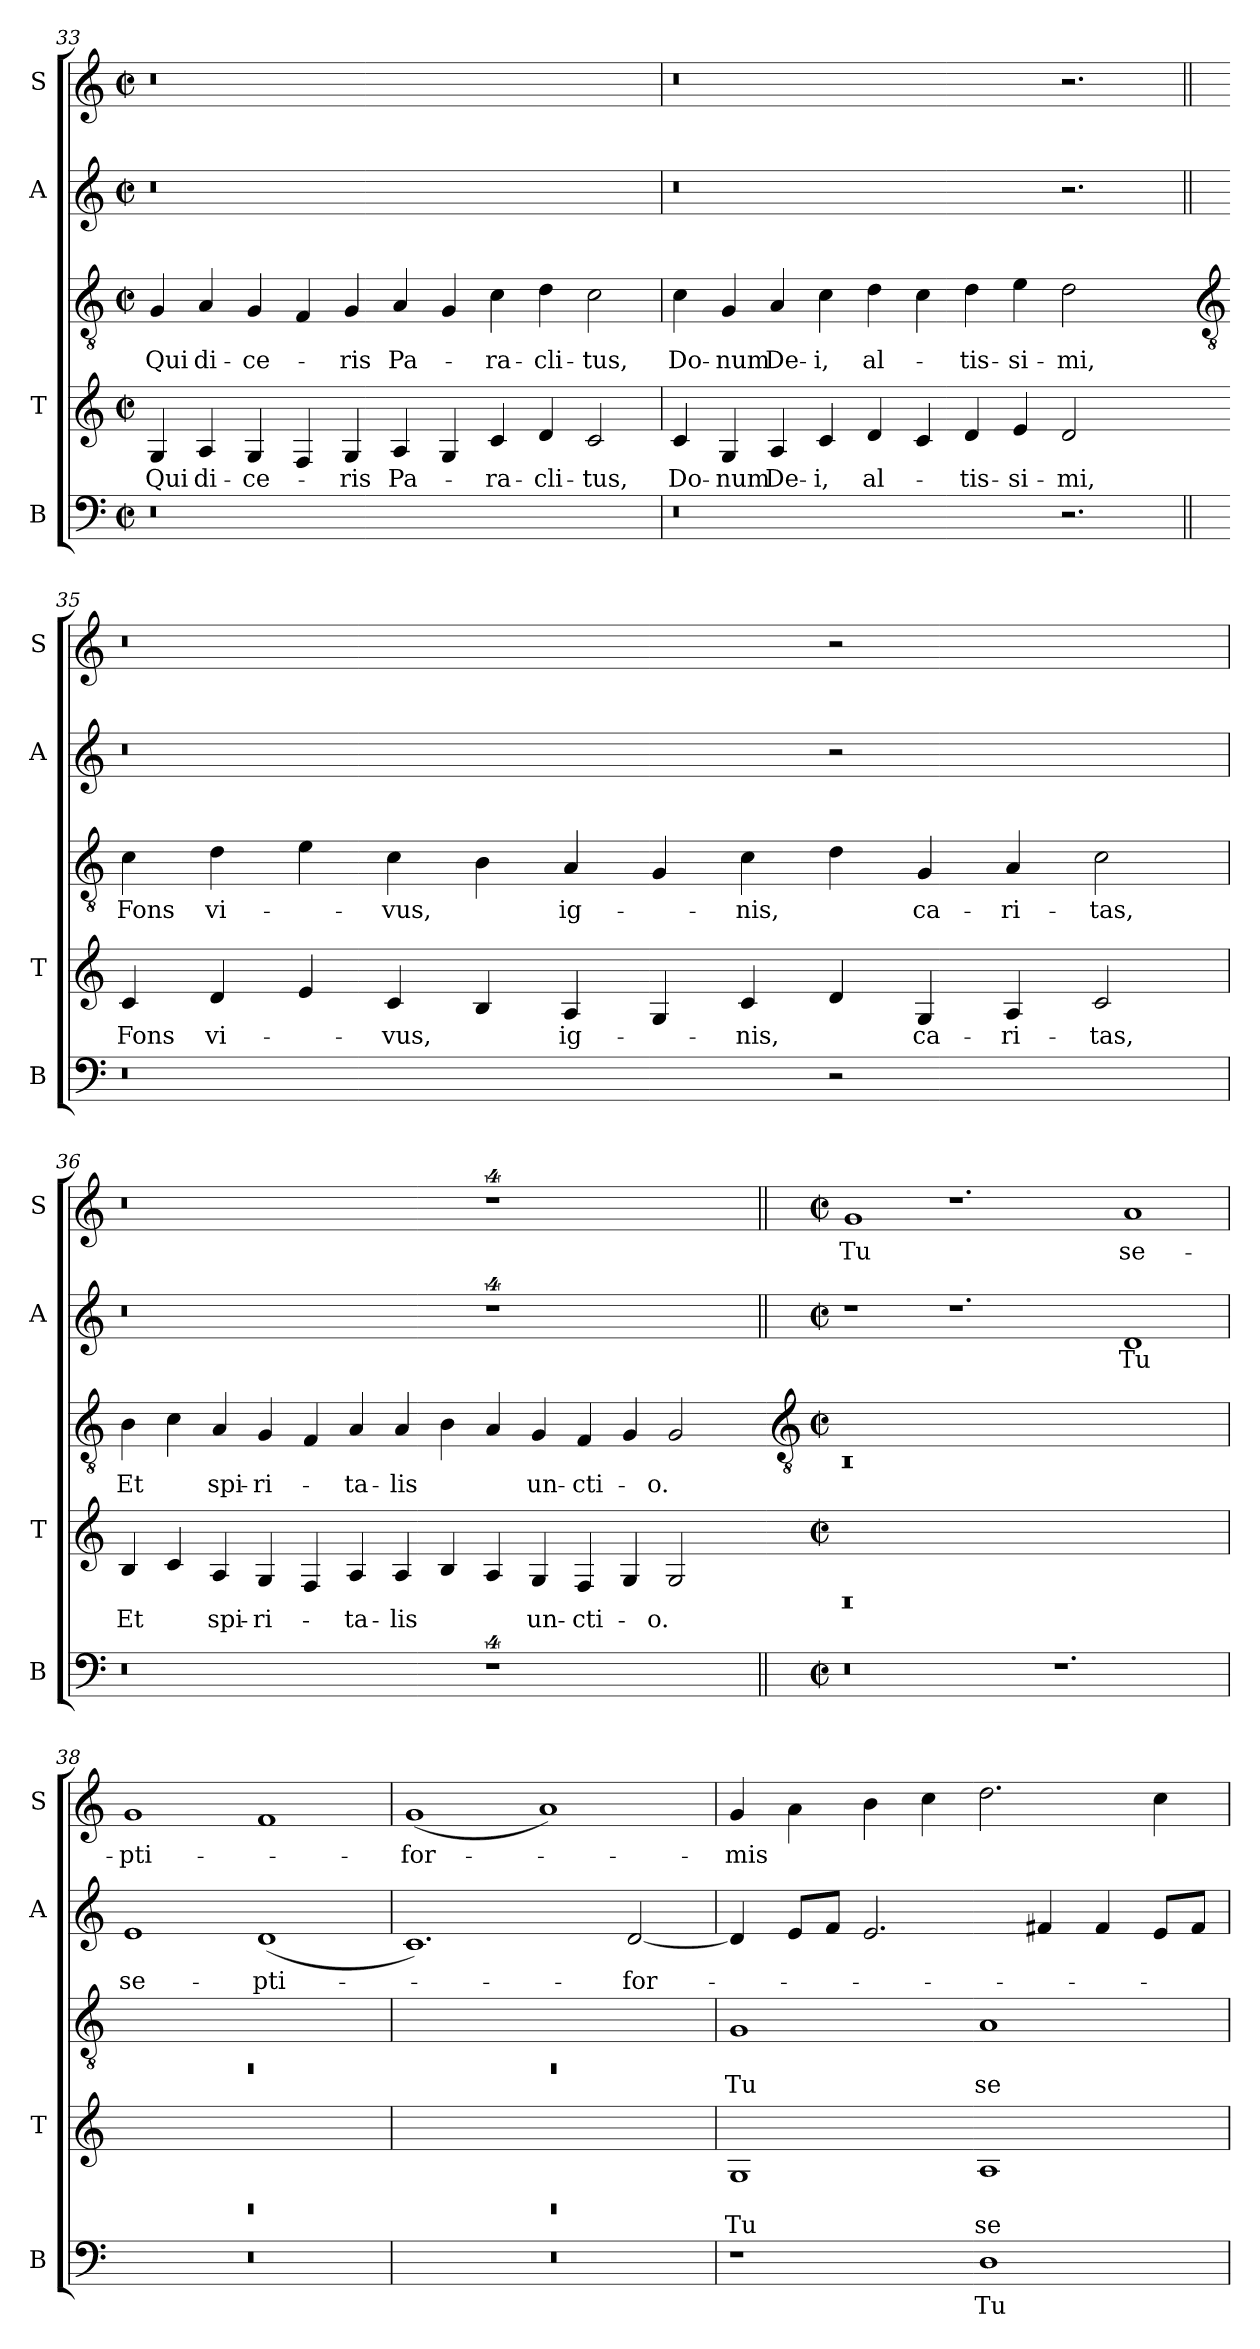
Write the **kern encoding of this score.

**kern	**text	**kern	**text	**kern	**text	**kern	**text	**kern	**text
*part4	*part4	*part3	*part3	*part3	*part3	*part2	*part2	*part1	*part1
*staff5	*staff5	*staff4	*staff4	*staff3	*staff3	*staff2	*staff2	*staff1	*staff1
*I"B	*	*I"T	*	*	*	*I"A	*	*I"S	*
*I'B	*	*I'T	*	*	*	*I'A	*	*I'S	*
!!LO:LB:g=z
*clefF4	*	*	*	*clefGv2	*	*clefG2	*	*clefG2	*
*k[]	*	*k[]	*	*k[]	*	*k[]	*	*k[]	*
*C:	*	*C:	*	*C:	*	*C:	*	*C:	*
*M4/2	*	*M4/2	*	*M4/2	*	*M4/2	*	*M4/2	*
*met(c|)	*	*met(c|)	*	*met(c|)	*	*met(c|)	*	*met(c|)	*
=33	=33	=33	=33	=33	=33	=33	=33	=33	=33
!	!	!	!LO:LY:b	!	!LO:LY:b	!	!	!	!
0r	.	4G	Qui	4G	Qui	0r	.	0r	.
!	!	!	!LO:LY:b	!	!LO:LY:b	!	!	!	!
.	.	4A	di-	4A	di-	.	.	.	.
!	!	!	!LO:LY:b	!	!LO:LY:b	!	!	!	!
.	.	4G	-ce-	4G	-ce-	.	.	.	.
.	.	4F	.	4F	.	.	.	.	.
!	!	!	!LO:LY:b	!	!LO:LY:b	!	!	!	!
.	.	4G	ris	4G	ris	.	.	.	.
!	!	!	!LO:LY:b	!	!LO:LY:b	!	!	!	!
.	.	4A	Pa-	4A	Pa-	.	.	.	.
.	.	4G	.	4G	.	.	.	.	.
!	!	!	!LO:LY:b	!	!LO:LY:b	!	!	!	!
.	.	4c	ra-	4c	ra-	.	.	.	.
!	!	!	!LO:LY:b	!	!LO:LY:b	!	!	!	!
2.ryy	.	4d	-cli-	4d	-cli-	2.ryy	.	2.ryy	.
!	!	!	!LO:LY:b	!	!LO:LY:b	!	!	!	!
.	.	2c	-tus,	2c	-tus,	.	.	.	.
=34	=34	=34	=34	=34	=34	=34	=34	=34	=34
!	!	!	!LO:LY:b	!	!LO:LY:b	!	!	!	!
0r	.	4c	Do-	4c	Do-	0r	.	0r	.
!	!	!	!LO:LY:b	!	!LO:LY:b	!	!	!	!
.	.	4G	-num	4G	-num	.	.	.	.
!	!	!	!LO:LY:b	!	!LO:LY:b	!	!	!	!
.	.	4A	De-	4A	De-	.	.	.	.
!	!	!	!LO:LY:b	!	!LO:LY:b	!	!	!	!
.	.	4c	-i,	4c	-i,	.	.	.	.
!	!	!	!LO:LY:b	!	!LO:LY:b	!	!	!	!
.	.	4d	al-	4d	al-	.	.	.	.
.	.	4c	.	4c	.	.	.	.	.
!	!	!	!LO:LY:b	!	!LO:LY:b	!	!	!	!
.	.	4d	tis-	4d	tis-	.	.	.	.
!	!	!	!LO:LY:b	!	!LO:LY:b	!	!	!	!
.	.	4e	-si-	4e	-si-	.	.	.	.
!	!	!	!LO:LY:b	!	!LO:LY:b	!	!	!	!
2.r	.	2d	-mi,	2d	-mi,	2.r	.	2.r	.
.	.	4ryy	.	4ryy	.	.	.	.	.
!!LO:LB:g=z
=35||	=35||	=35-	=35||	=35-	=35||	=35||	=35||	=35||	=35||
*	*	*	*	*clefGv2	*	*	*	*	*
!	!	!	!LO:LY:b	!	!LO:LY:b	!	!	!	!
0r	.	4c	Fons	4c	Fons	0r	.	0r	.
!	!	!	!LO:LY:b	!	!LO:LY:b	!	!	!	!
.	.	4d	vi-	4d	vi-	.	.	.	.
.	.	4e	.	4e	.	.	.	.	.
!	!	!	!LO:LY:b	!	!LO:LY:b	!	!	!	!
.	.	4c	vus,	4c	vus,	.	.	.	.
.	.	4B	.	4B	.	.	.	.	.
!	!	!	!LO:LY:b	!	!LO:LY:b	!	!	!	!
.	.	4A	ig-	4A	ig-	.	.	.	.
.	.	4G	.	4G	.	.	.	.	.
!	!	!	!LO:LY:b	!	!LO:LY:b	!	!	!	!
.	.	4c	nis,	4c	nis,	.	.	.	.
2r	.	4d	.	4d	.	2r	.	2r	.
!	!	!	!LO:LY:b	!	!LO:LY:b	!	!	!	!
.	.	4G	ca-	4G	ca-	.	.	.	.
!	!	!	!LO:LY:b	!	!LO:LY:b	!	!	!	!
2.ryy	.	4A	-ri-	4A	-ri-	2.ryy	.	2.ryy	.
!	!	!	!LO:LY:b	!	!LO:LY:b	!	!	!	!
.	.	2c	-tas,	2c	-tas,	.	.	.	.
=36	=36	=36	=36	=36	=36	=36	=36	=36	=36
!	!	!	!LO:LY:b	!	!LO:LY:b	!	!	!	!
0r	.	4B	Et	4B	Et	0r	.	0r	.
.	.	4c	.	4c	.	.	.	.	.
!	!	!	!LO:LY:b	!	!LO:LY:b	!	!	!	!
.	.	4A	spi-	4A	spi-	.	.	.	.
!	!	!	!LO:LY:b	!	!LO:LY:b	!	!	!	!
.	.	4G	-ri-	4G	-ri-	.	.	.	.
.	.	4F	.	4F	.	.	.	.	.
!	!	!	!LO:LY:b	!	!LO:LY:b	!	!	!	!
.	.	4A	ta-	4A	ta-	.	.	.	.
!	!	!	!LO:LY:b	!	!LO:LY:b	!	!	!	!
.	.	4A	-lis	4A	-lis	.	.	.	.
.	.	4B	.	4B	.	.	.	.	.
4%5r	.	4A	.	4A	.	4%5r	.	4%5r	.
!	!	!	!LO:LY:b	!	!LO:LY:b	!	!	!	!
.	.	4G	un-	4G	un-	.	.	.	.
!	!	!	!LO:LY:b	!	!LO:LY:b	!	!	!	!
.	.	4F	-cti-	4F	-cti-	.	.	.	.
.	.	4G	.	4G	.	.	.	.	.
!	!	!	!LO:LY:b	!	!LO:LY:b	!	!	!	!
.	.	2G	o.	2G	o.	.	.	.	.
4ryy	.	.	.	.	.	4ryy	.	4ryy	.
!!LO:LB:g=z
=37||	=37||	=37-	=37||	=37-	=37||	=37||	=37||	=37||	=37||
*	*	*	*	*clefGv2	*	*	*	*	*
*k[]	*	*	*	*	*	*k[]	*	*k[]	*
*C:	*	*	*	*	*	*C:	*	*C:	*
*M4/2	*	*M4/2	*	*M4/2	*	*M4/2	*	*M4/2	*
*met(c|)	*	*met(c|)	*	*met(c|)	*	*met(c|)	*	*met(c|)	*
!	!	!	!	!	!	!	!	!	!LO:LY:b
0r	.	0rBB	.	0rBB	.	1r	.	1g	Tu
.	.	.	.	.	.	1.r	.	1.r	.
1.r	.	1.ryy	.	1.ryy	.	.	.	.	.
!	!	!	!	!	!	!	!LO:LY:b	!	!LO:LY:b
.	.	.	.	.	.	1d	Tu	1a	se-
=38	=38	=38	=38	=38	=38	=38	=38	=38	=38
!	!	!	!	!	!	!	!LO:LY:b	!	!LO:LY:b
0r	.	0rBB	.	0rBB	.	1e	se-	1g	-pti-
!	!	!	!	!	!	!	!LO:LY:b	!	!
.	.	.	.	.	.	(<1d	-pti-	1f	.
=39	=39	=39	=39	=39	=39	=39	=39	=39	=39
!	!	!	!	!	!	!	!	!	!LO:LY:b
0r	.	0rBB	.	0rBB	.	1.c)	.	(<1g	for-
.	.	.	.	.	.	.	.	1a)	.
!	!	!	!	!	!	!	!LO:LY:b	!	!
.	.	.	.	.	.	[2d	for-	.	.
=40	=40	=40	=40	=40	=40	=40	=40	=40	=40
!	!	!	!LO:LY:b	!	!LO:LY:b	!	!	!	!LO:LY:b
1r	.	1G	Tu	1G	Tu	4d]	.	4g	mis
.	.	.	.	.	.	8eL	.	4a\	.
.	.	.	.	.	.	8fJ	.	.	.
.	.	.	.	.	.	2.e	.	4b	.
.	.	.	.	.	.	.	.	4cc	.
!	!LO:LY:b	!	!LO:LY:b	!	!LO:LY:b	!	!	!	!
1D	Tu	1A	se-	1A	se-	.	.	2.dd	.
.	.	.	.	.	.	4f#X	.	.	.
.	.	.	.	.	.	4f#	.	.	.
.	.	.	.	.	.	8eL	.	4cc	.
.	.	.	.	.	.	8f#J	.	.	.
=	=	=	=	=	=	=	=	=	=
*-	*-	*-	*-	*-	*-	*-	*-	*-	*-
